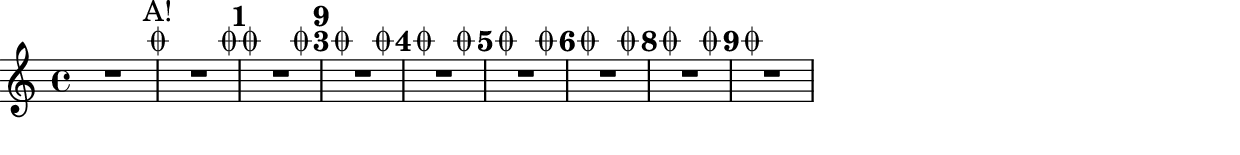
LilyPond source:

%% Generated by lilypond-book
%% Options: [exampleindent=10.16\mm,indent=0\mm,line-width=160\mm,paper-height=845.047\pt,paper-width=597.508\pt,papersize='(cons (* 597.508 pt) (* 845.047 pt))]
\include "lilypond-book-preamble.ly"


% ****************************************************************
% Start cut-&-pastable-section
% ****************************************************************

#(ly:set-option 'eps-box-padding 3.000000)



\paper {
  #(set-paper-size '(cons (* 597.508 pt) (* 845.047 pt)))
  indent = 0\mm
  line-width = 160\mm
  % offset the left padding, also add 1mm as lilypond creates cropped
  % images with a little space on the right
  line-width = #(- line-width (* mm  3.000000) (* mm 1))
}

\layout {
  
}




% ****************************************************************
% ly snippet:
% ****************************************************************
\sourcefilename "/lilypond-2.25.16/input/regression/mark-tracking-conflict-default-coda-mark.ly"
\sourcefileline 0
\version "2.23.6"
#(ly:set-option 'warning-as-error #t)

\header {
  texidoc = "LilyPond issues warnings when @code{\\codaMark \\default}
conflicts with certain other simultaneous marks, and engraves only the
first.

Coda marks 1 to@tie{}3 should appear with various rehearsal marks.
Coda marks 4 to@tie{}6, 8, and@tie{}9 should appear alone."
}

\layout {
  \context {
    \Score
    rehearsalMarkFormatter = #format-mark-numbers
  }
}

\parallelMusic upper,lower {
  R1 \codaMark \default |
  R1 \mark "A!" |

  R1 \codaMark \default |
  R1 \mark \default |

  R1 \codaMark \default |
  R1 \mark 9 |

  R1 \codaMark \default |
  R1 \segnoMark \default |
  #(ly:expect-warning (ly:translate-cpp-warning-scheme
                       "conflict with event: `%s'") "coda-mark-event")
  #(ly:expect-warning (ly:translate-cpp-warning-scheme
                       "discarding event: `%s'") "segno-mark-event")

  R1 \codaMark \default |
  R1 \segnoMark 9 |
  #(ly:expect-warning (ly:translate-cpp-warning-scheme
                       "conflict with event: `%s'") "coda-mark-event")
  #(ly:expect-warning (ly:translate-cpp-warning-scheme
                       "discarding event: `%s'") "segno-mark-event")

  R1 \codaMark \default |
  R1 \codaMark \default |
  %% no warning

  R1 \codaMark \default |
  R1 \codaMark 8 |
  %% no warning

  R1 \codaMark \default |
  R1 \sectionLabel "Coda" |
  #(ly:expect-warning (ly:translate-cpp-warning-scheme
                       "conflict with event: `%s'") "coda-mark-event")
  #(ly:expect-warning (ly:translate-cpp-warning-scheme
                       "discarding event: `%s'") "section-label-event")

  R1 |
  R1 |
}

\new Staff <<
  \new Voice \upper
  \new Voice \lower
>>



% ****************************************************************
% end ly snippet
% ****************************************************************
